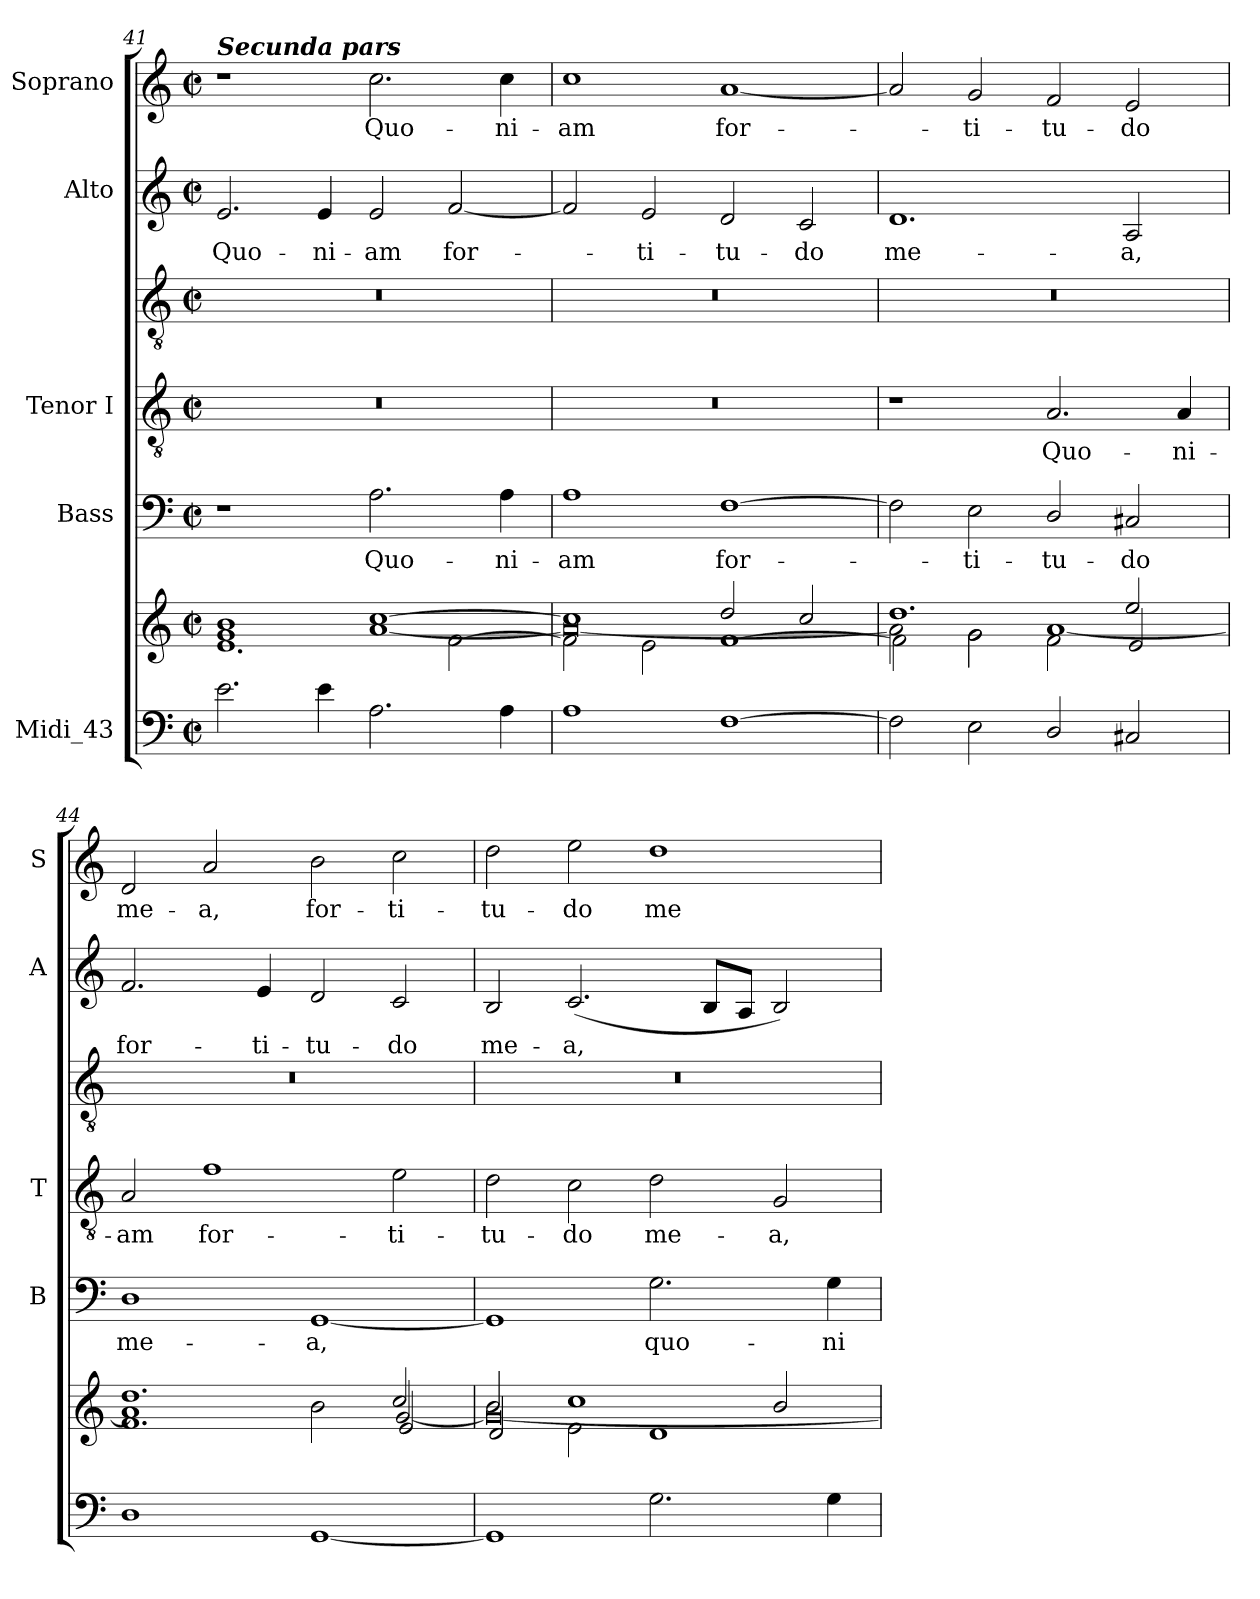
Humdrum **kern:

**kern	**kern	**kern	**text	**kern	**text	**kern	**kern	**text	**kern	**text
*part5	*part5	*part4	*part4	*part3	*part3	*part3	*part2	*part2	*part1	*part1
*staff7	*staff6	*staff5	*staff5	*staff4	*staff4	*staff3	*staff2	*staff2	*staff1	*staff1
*I"Midi_43	*	*I"Bass	*	*I"Tenor I	*	*	*I"Alto	*	*I"Soprano	*
*	*	*I'B	*	*I'T	*	*	*I'A	*	*I'S	*
!!LO:LB:g=z
*clefF4	*clefG2	*clefF4	*	*clefGv2	*	*clefGv2	*clefG2	*	*clefG2	*
*k[]	*k[]	*k[]	*	*k[]	*	*k[]	*k[]	*	*k[]	*
*C:	*C:	*C:	*	*C:	*	*C:	*C:	*	*C:	*
*M4/2	*M4/2	*M4/2	*	*M4/2	*	*M4/2	*M4/2	*	*M4/2	*
*met(c|)	*met(c|)	*met(c|)	*	*met(c|)	*	*met(c|)	*met(c|)	*	*met(c|)	*
=41	=41	=41	=41	=41	=41	=41	=41	=41	=41	=41
*	*^	*	*	*	*	*	*	*	*	*
*	*	*^	*	*	*	*	*	*	*	*	*
!	!	!	!	!	!	!	!	!	!	!	!LO:TX:a:Bi:t=Secunda pars	!
!	!	!	!	!	!	!	!	!	!	!LO:LY:b	!	!
2.e	1b/	1g\	1.e\	1r	.	0r	.	0r	2.e	Quo-	1r	.
!	!	!	!	!	!	!	!	!	!	!LO:LY:b	!	!
4e	.	.	.	.	.	.	.	.	4e	-ni-	.	.
!	!	!	!	!	!LO:LY:b	!	!	!	!	!LO:LY:b	!	!LO:LY:b
2.A	[1cc/	[1a\	.	2.A	Quo-	.	.	.	2e	-am	2.cc	Quo-
!	!	!	!	!	!	!	!	!	!	!LO:LY:b	!	!
.	.	.	[2f\	.	.	.	.	.	[2f	for-	.	.
!	!	!	!	!	!LO:LY:b	!	!	!	!	!	!	!LO:LY:b
4A	.	.	.	4A	-ni-	.	.	.	.	.	4cc	-ni-
=42	=42	=42	=42	=42	=42	=42	=42	=42	=42	=42	=42	=42
!	!	!	!	!	!LO:LY:b	!	!	!	!	!	!	!LO:LY:b
1A	1cc/]	0a\_	2f\]	1A	-am	0r	.	0r	2f]	.	1cc	-am
!	!	!	!	!	!	!	!	!	!	!LO:LY:b	!	!
.	.	.	2e\	.	.	.	.	.	2e	ti-	.	.
!	!	!	!	!	!LO:LY:b	!	!	!	!	!LO:LY:b	!	!LO:LY:b
[1F	2dd/	.	[1f\	[1F	for-	.	.	.	2d	-tu-	[1a	for-
!	!	!	!	!	!	!	!	!	!	!LO:LY:b	!	!
.	2cc/	.	.	.	.	.	.	.	2c	-do	.	.
=43	=43	=43	=43	=43	=43	=43	=43	=43	=43	=43	=43	=43
!	!	!	!	!	!	!	!	!	!	!LO:LY:b	!	!
2F]	1.dd/	2a\]	2f\]	2F]	.	1r	.	0r	1.d	me-	2a]	.
!	!	!	!	!	!LO:LY:b	!	!	!	!	!	!	!LO:LY:b
2E	.	2g\	2g\	2E	ti-	.	.	.	.	.	2g	ti-
!	!	!	!	!	!LO:LY:b	!	!LO:LY:b	!	!	!	!	!LO:LY:b
2D/	.	[1a\	2f\	2D/	-tu-	2.A	Quo-	.	.	.	2f	-tu-
!	!	!	!	!	!LO:LY:b	!	!	!	!	!LO:LY:b	!	!LO:LY:b
2C#X	2ee/	.	2e/	2C#X	-do	.	.	.	2A	-a,	2e	-do
!	!	!	!	!	!	!	!LO:LY:b	!	!	!	!	!
.	.	.	.	.	.	4A	-ni-	.	.	.	.	.
=44	=44	=44	=44	=44	=44	=44	=44	=44	=44	=44	=44	=44
!	!	!	!	!	!LO:LY:b	!	!LO:LY:b	!	!	!LO:LY:b	!	!LO:LY:b
1D	1.dd/	1a\]	1.f\	1D	me-	2A	-am	0r	2.f	for-	2d	me-
!	!	!	!	!	!	!	!LO:LY:b	!	!	!	!	!LO:LY:b
.	.	.	.	.	.	1f	for-	.	.	.	2a	-a,
!	!	!	!	!	!	!	!	!	!	!LO:LY:b	!	!
.	.	.	.	.	.	.	.	.	4e	-ti-	.	.
!	!	!	!	!	!LO:LY:b	!	!	!	!	!LO:LY:b	!	!LO:LY:b
[1GG	.	2b\	.	[1GG	-a,	.	.	.	2d	-tu-	2b	for-
!	!	!	!	!	!	!	!LO:LY:b	!	!	!LO:LY:b	!	!LO:LY:b
.	2cc/	[2g/	2e/	.	.	2e	-ti-	.	2c	-do	2cc	-ti-
=45	=45	=45	=45	=45	=45	=45	=45	=45	=45	=45	=45	=45
!	!	!	!	!	!	!	!LO:LY:b	!	!	!LO:LY:b	!	!LO:LY:b
1GG]	2b/	0g\_	2d/	1GG]	.	2d	-tu-	0r	2B	me-	2dd	-tu-
!	!	!	!	!	!	!	!LO:LY:b	!	!	!LO:LY:b	!	!LO:LY:b
.	1cc/	.	2e\	.	.	2c	-do	.	(<2.c	-a,	2ee	-do
!	!	!	!	!	!LO:LY:b	!	!LO:LY:b	!	!	!	!	!LO:LY:b
2.G	.	.	1d\	2.G	quo-	2d	me-	.	.	.	1dd	me-
.	.	.	.	.	.	.	.	.	8BL	.	.	.
.	.	.	.	.	.	.	.	.	8AJ	.	.	.
!	!	!	!	!	!	!	!LO:LY:b	!	!	!	!	!
.	2b/	.	.	.	.	2G	-a,	.	2B)	.	.	.
!	!	!	!	!	!LO:LY:b	!	!	!	!	!	!	!
4G	.	.	.	4G	-ni-	.	.	.	.	.	.	.
*	*v	*v	*v	*	*	*	*	*	*	*	*	*
=	=	=	=	=	=	=	=	=	=	=
*-	*-	*-	*-	*-	*-	*-	*-	*-	*-	*-
